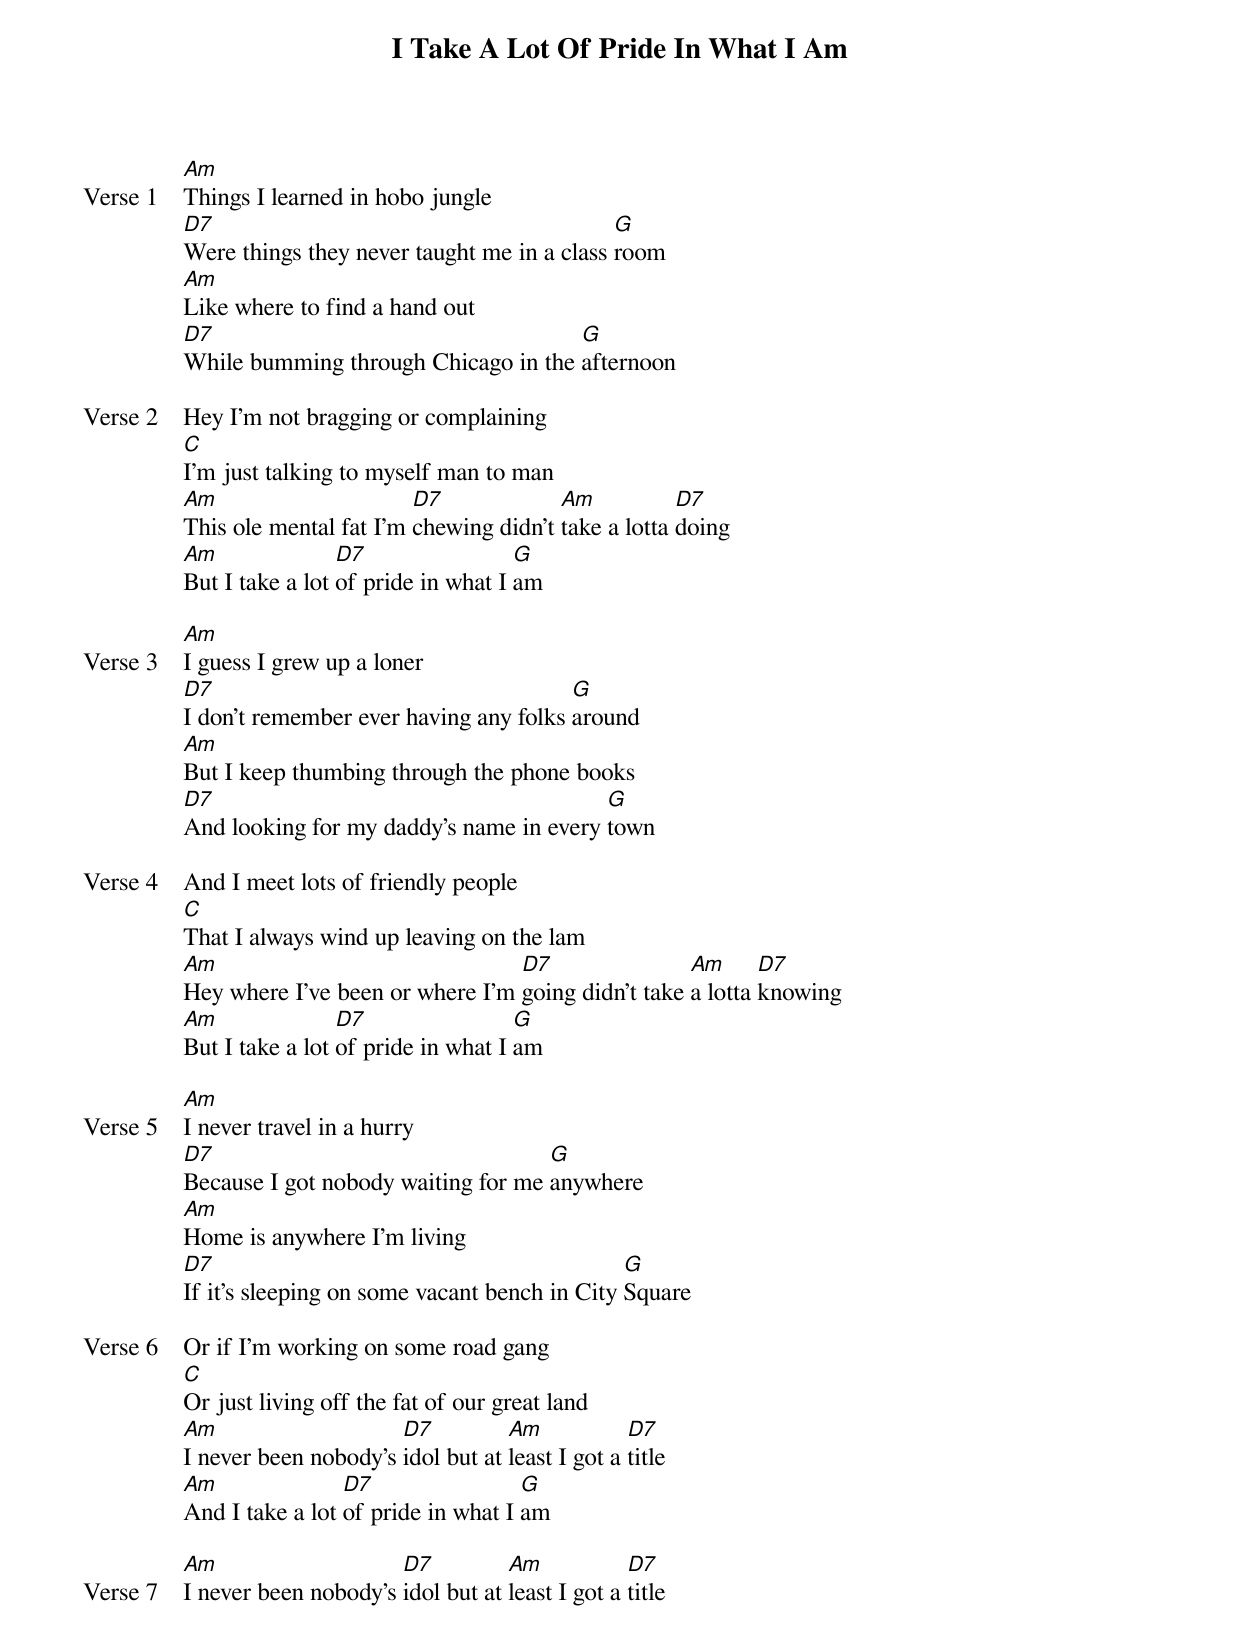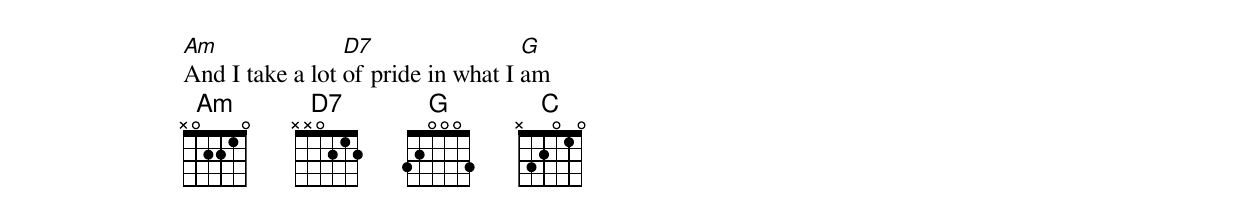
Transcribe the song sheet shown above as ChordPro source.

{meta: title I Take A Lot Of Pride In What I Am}
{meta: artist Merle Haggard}

{start_of_verse: Verse 1}
[Am]Things I learned in hobo jungle
[D7]Were things they never taught me in a class [G]room
[Am]Like where to find a hand out
[D7]While bumming through Chicago in the [G]afternoon
{end_of_verse}

{start_of_verse: Verse 2}
Hey I'm not bragging or complaining
[C]I'm just talking to myself man to man
[Am]This ole mental fat I'm [D7]chewing didn't [Am]take a lotta [D7]doing
[Am]But I take a lot [D7]of pride in what I [G]am
{end_of_verse}

{start_of_verse: Verse 3}
[Am]I guess I grew up a loner
[D7]I don't remember ever having any folks [G]around
[Am]But I keep thumbing through the phone books
[D7]And looking for my daddy's name in every [G]town
{end_of_verse}

{start_of_verse: Verse 4}
And I meet lots of friendly people
[C]That I always wind up leaving on the lam
[Am]Hey where I've been or where I'm [D7]going didn't take [Am]a lotta [D7]knowing
[Am]But I take a lot [D7]of pride in what I [G]am
{end_of_verse}

{start_of_verse: Verse 5}
[Am]I never travel in a hurry
[D7]Because I got nobody waiting for me [G]anywhere
[Am]Home is anywhere I'm living
[D7]If it's sleeping on some vacant bench in City [G]Square
{end_of_verse}

{start_of_verse: Verse 6}
Or if I'm working on some road gang
[C]Or just living off the fat of our great land
[Am]I never been nobody's [D7]idol but at [Am]least I got a [D7]title
[Am]And I take a lot [D7]of pride in what I [G]am
{end_of_verse}

{start_of_verse: Verse 7}
[Am]I never been nobody's [D7]idol but at [Am]least I got a [D7]title
[Am]And I take a lot [D7]of pride in what I [G]am
{end_of_verse}
